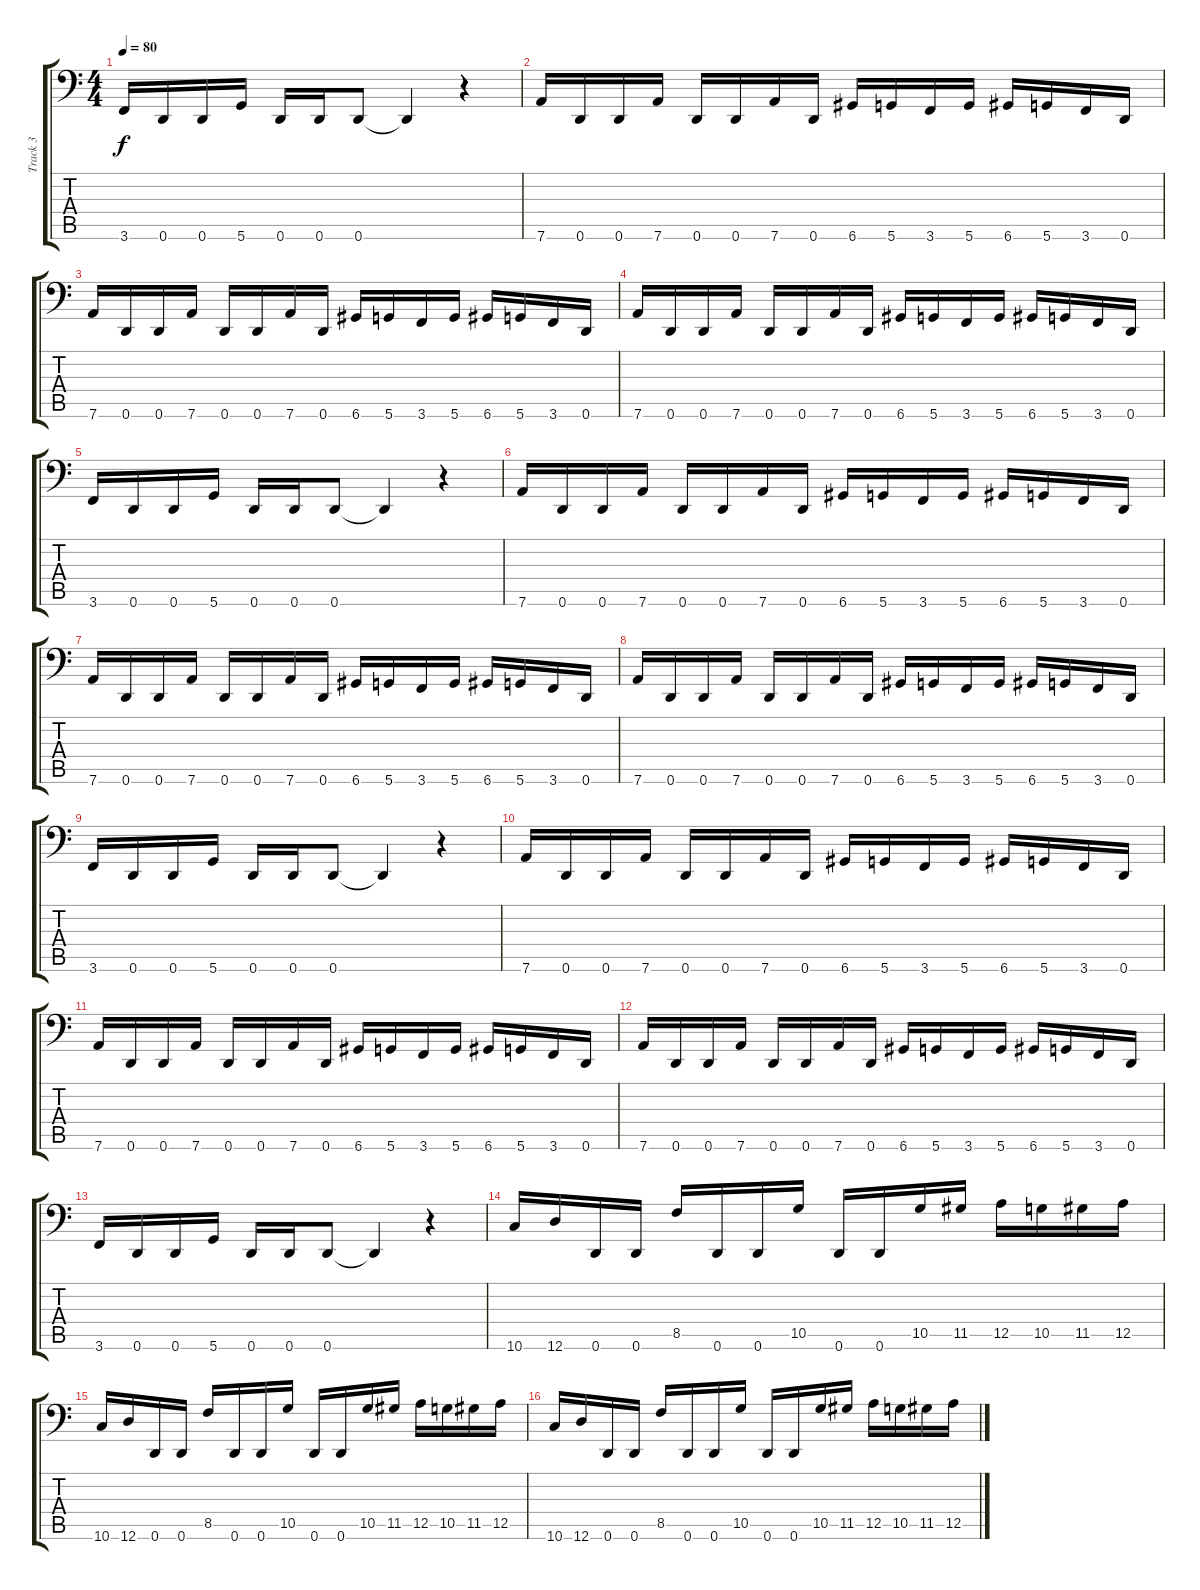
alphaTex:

\track ("Track 3" "Track 3") {instrument slapbass1}
\staff {score tabs}
\tuning (E3 B2 G2 D2 A1 D1) {hide}
\ts (4 4)
\tempo 80
\clef f4
\ks c
3.6.16{dy f} 0.6.16 0.6.16 5.6.16 0.6.16 0.6.16 0.6.8 0.6{t}.4 r.4 |
7.6.16 0.6.16 0.6.16 7.6.16 0.6.16 0.6.16 7.6.16 0.6.16 6.6.16 5.6.16 3.6.16 5.6.16 6.6.16 5.6.16 3.6.16 0.6.16 |
7.6.16 0.6.16 0.6.16 7.6.16 0.6.16 0.6.16 7.6.16 0.6.16 6.6.16 5.6.16 3.6.16 5.6.16 6.6.16 5.6.16 3.6.16 0.6.16 |
7.6.16 0.6.16 0.6.16 7.6.16 0.6.16 0.6.16 7.6.16 0.6.16 6.6.16 5.6.16 3.6.16 5.6.16 6.6.16 5.6.16 3.6.16 0.6.16 |
3.6.16 0.6.16 0.6.16 5.6.16 0.6.16 0.6.16 0.6.8 0.6{t}.4 r.4 |
7.6.16 0.6.16 0.6.16 7.6.16 0.6.16 0.6.16 7.6.16 0.6.16 6.6.16 5.6.16 3.6.16 5.6.16 6.6.16 5.6.16 3.6.16 0.6.16 |
7.6.16 0.6.16 0.6.16 7.6.16 0.6.16 0.6.16 7.6.16 0.6.16 6.6.16 5.6.16 3.6.16 5.6.16 6.6.16 5.6.16 3.6.16 0.6.16 |
7.6.16 0.6.16 0.6.16 7.6.16 0.6.16 0.6.16 7.6.16 0.6.16 6.6.16 5.6.16 3.6.16 5.6.16 6.6.16 5.6.16 3.6.16 0.6.16 |
3.6.16 0.6.16 0.6.16 5.6.16 0.6.16 0.6.16 0.6.8 0.6{t}.4 r.4 |
7.6.16 0.6.16 0.6.16 7.6.16 0.6.16 0.6.16 7.6.16 0.6.16 6.6.16 5.6.16 3.6.16 5.6.16 6.6.16 5.6.16 3.6.16 0.6.16 |
7.6.16 0.6.16 0.6.16 7.6.16 0.6.16 0.6.16 7.6.16 0.6.16 6.6.16 5.6.16 3.6.16 5.6.16 6.6.16 5.6.16 3.6.16 0.6.16 |
7.6.16 0.6.16 0.6.16 7.6.16 0.6.16 0.6.16 7.6.16 0.6.16 6.6.16 5.6.16 3.6.16 5.6.16 6.6.16 5.6.16 3.6.16 0.6.16 |
3.6.16 0.6.16 0.6.16 5.6.16 0.6.16 0.6.16 0.6.8 0.6{t}.4 r.4 |
10.6.16 12.6.16 0.6.16 0.6.16 8.5.16 0.6.16 0.6.16 10.5.16 0.6.16 0.6.16 10.5.16 11.5.16 12.5.16 10.5.16 11.5.16 12.5.16 |
10.6.16 12.6.16 0.6.16 0.6.16 8.5.16 0.6.16 0.6.16 10.5.16 0.6.16 0.6.16 10.5.16 11.5.16 12.5.16 10.5.16 11.5.16 12.5.16 |
10.6.16 12.6.16 0.6.16 0.6.16 8.5.16 0.6.16 0.6.16 10.5.16 0.6.16 0.6.16 10.5.16 11.5.16 12.5.16 10.5.16 11.5.16 12.5.16
